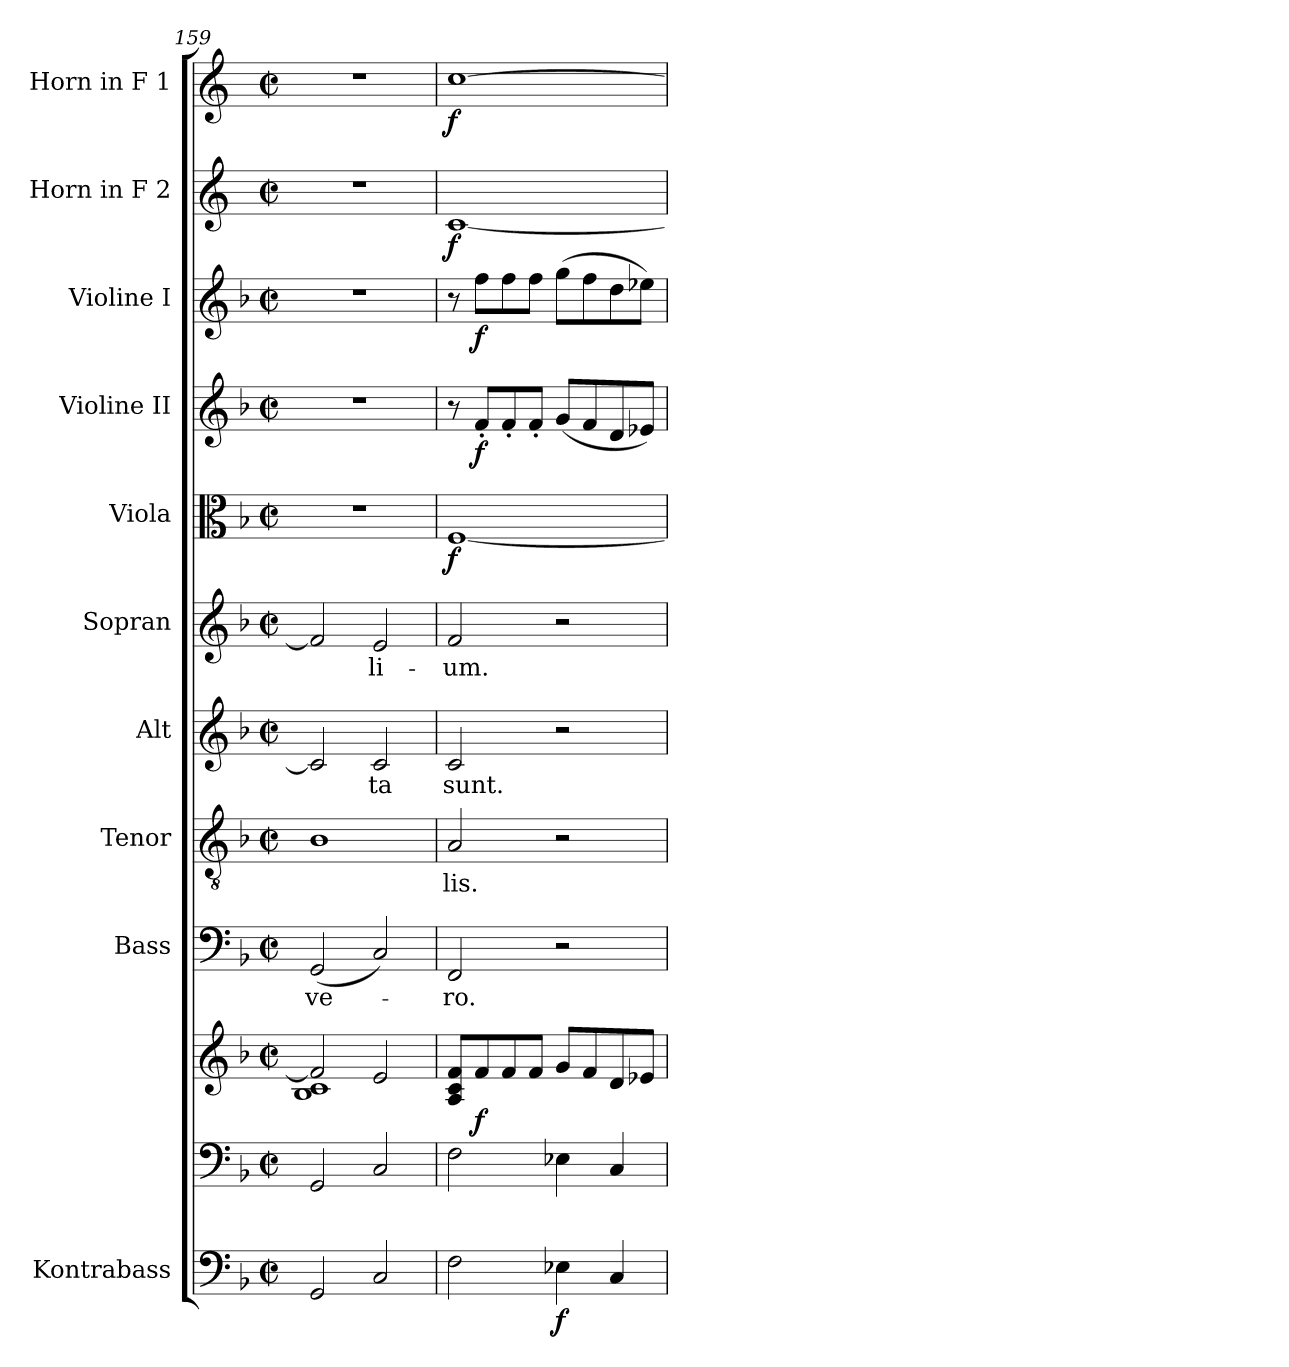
**kern	**dynam	**kern	**kern	**dynam	**kern	**text	**kern	**text	**kern	**text	**kern	**text	**kern	**dynam	**kern	**dynam	**kern	**dynam	**kern	**dynam	**kern	**dynam
*part11	*part11	*part10	*part10	*part10	*part9	*part9	*part8	*part8	*part7	*part7	*part6	*part6	*part5	*part5	*part4	*part4	*part3	*part3	*part2	*part2	*part1	*part1
*staff12	*staff12	*staff11	*staff10	*staff10/11	*staff9	*staff9	*staff8	*staff8	*staff7	*staff7	*staff6	*staff6	*staff5	*staff5	*staff4	*staff4	*staff3	*staff3	*staff2	*staff2	*staff1	*staff1
*I"Kontrabass	*	*	*	*	*I"Bass	*	*I"Tenor	*	*I"Alt	*	*I"Sopran	*	*I"Viola	*	*I"Violine II	*	*I"Violine I	*	*I"Horn in F 2	*	*I"Horn in F 1	*
*I'Kb.	*	*	*	*	*I'B	*	*I'T	*	*I'A	*	*I'S	*	*I'Vla.	*	*I'Vl. II	*	*I'Vl. I	*	*I'Hrn. 2	*	*I'Hrn. 1	*
*clefF4	*	*clefF4	*clefG2	*	*clefF4	*	*clefGv2	*	*clefG2	*	*clefG2	*	*clefC3	*	*clefG2	*	*clefG2	*	*clefG2	*	*clefG2	*
*ITrd7c12	*	*	*	*	*	*	*	*	*	*	*	*	*	*	*	*	*	*	*ITrd4c7	*	*ITrd4c7	*
*k[b-]	*	*k[b-]	*k[b-]	*	*k[b-]	*	*k[b-]	*	*k[b-]	*	*k[b-]	*	*k[b-]	*	*k[b-]	*	*k[b-]	*	*k[b-]	*	*k[b-]	*
*F:	*	*F:	*F:	*	*F:	*	*F:	*	*F:	*	*F:	*	*F:	*	*F:	*	*F:	*	*F:	*	*F:	*
*M2/2	*	*M2/2	*M2/2	*	*M2/2	*	*M2/2	*	*M2/2	*	*M2/2	*	*M2/2	*	*M2/2	*	*M2/2	*	*M2/2	*	*M2/2	*
*met(c|)	*	*met(c|)	*met(c|)	*	*met(c|)	*	*met(c|)	*	*met(c|)	*	*met(c|)	*	*met(c|)	*	*met(c|)	*	*met(c|)	*	*met(c|)	*	*met(c|)	*
=159	=159	=159	=159	=159	=159	=159	=159	=159	=159	=159	=159	=159	=159	=159	=159	=159	=159	=159	=159	=159	=159	=159
*	*	*	*^	*	*	*	*	*	*	*	*	*	*	*	*	*	*	*	*	*	*	*
!	!	!	!	!	!	!	!LO:LY:b	!	!	!	!	!	!	!	!	!	!	!	!	!	!	!	!
2GGG/	.	2GG/	2f/]	1B- 1c	.	(<2GG/	ve-	1B-	.	2c/]	.	2f/]	.	1r	.	1r	.	1r	.	1r	.	1r	.
!	!	!	!	!	!	!	!	!	!	!	!LO:LY:b	!	!LO:LY:b	!	!	!	!	!	!	!	!	!	!
2CC/	.	2C/	2e/	.	.	2C/)	.	.	.	2c/	-ta	2e/	-li-	.	.	.	.	.	.	.	.	.	.
*	*	*	*v	*v	*	*	*	*	*	*	*	*	*	*	*	*	*	*	*	*	*	*	*
=160	=160	=160	=160	=160	=160	=160	=160	=160	=160	=160	=160	=160	=160	=160	=160	=160	=160	=160	=160	=160	=160	=160
!	!	!	!	!	!	!LO:LY:b	!	!LO:LY:b	!	!LO:LY:b	!	!LO:LY:b	!	!LO:DY:b	!	!	!	!	!	!LO:DY:b	!	!LO:DY:b
2FF\	.	2F\	8A/ 8c/ 8f/L	.	2FF/	-ro.	2A/	-lis.	2c/	sunt.	2f/	-um.	[1F	f	8r	.	8r	.	[1F	f	[1f	f
!	!	!	!	!LO:DY:b	!	!	!	!	!	!	!	!	!	!	!	!LO:DY:b	!	!LO:DY:b	!	!	!	!
.	.	.	8f/	f	.	.	.	.	.	.	.	.	.	.	8f'</L	f	8ff\L	f	.	.	.	.
.	.	.	8f/	.	.	.	.	.	.	.	.	.	.	.	8f'</	.	8ff\	.	.	.	.	.
.	.	.	8f/J	.	.	.	.	.	.	.	.	.	.	.	8f'</J	.	8ff\J	.	.	.	.	.
!	!LO:DY:b	!	!	!	!	!	!	!	!	!	!	!	!	!	!	!	!	!	!	!	!	!
4EE-X\	f	4E-X\	8g/L	.	2r	.	2r	.	2r	.	2r	.	.	.	(<8g/L	.	(>8gg\L	.	.	.	.	.
.	.	.	8f/	.	.	.	.	.	.	.	.	.	.	.	8f/	.	8ff\	.	.	.	.	.
4CC/	.	4C/	8d/	.	.	.	.	.	.	.	.	.	.	.	8d/	.	8dd\	.	.	.	.	.
.	.	.	8e-X/J	.	.	.	.	.	.	.	.	.	.	.	8e-X/J)	.	8ee-X\J)	.	.	.	.	.
=	=	=	=	=	=	=	=	=	=	=	=	=	=	=	=	=	=	=	=	=	=	=
*-	*-	*-	*-	*-	*-	*-	*-	*-	*-	*-	*-	*-	*-	*-	*-	*-	*-	*-	*-	*-	*-	*-
